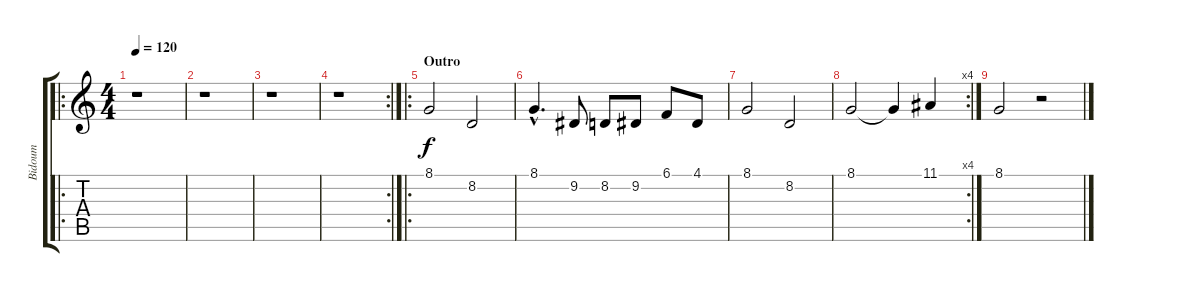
\track ("Bidoum" "Bidoum") {instrument cello}
\staff {score tabs}
\tuning (B3 Gb3 D3 A2 E2 B1) {hide}
\ro
\ts (4 4)
\tempo 120
\clef g2
\ks c
r.1{dy f} |
r.1 |
r.1 |
\rc 2
r.1 |
\ro
\section ("" "Outro")
8.1.2 8.2.2 |
8.1{hac}.4{d} 9.2.8 8.2.8 9.2.8 6.1.8 4.1.8 |
8.1.2 8.2.2 |
\rc 4
8.1.2 8.1{t}.4 11.1.4 |
8.1.2 r.2
